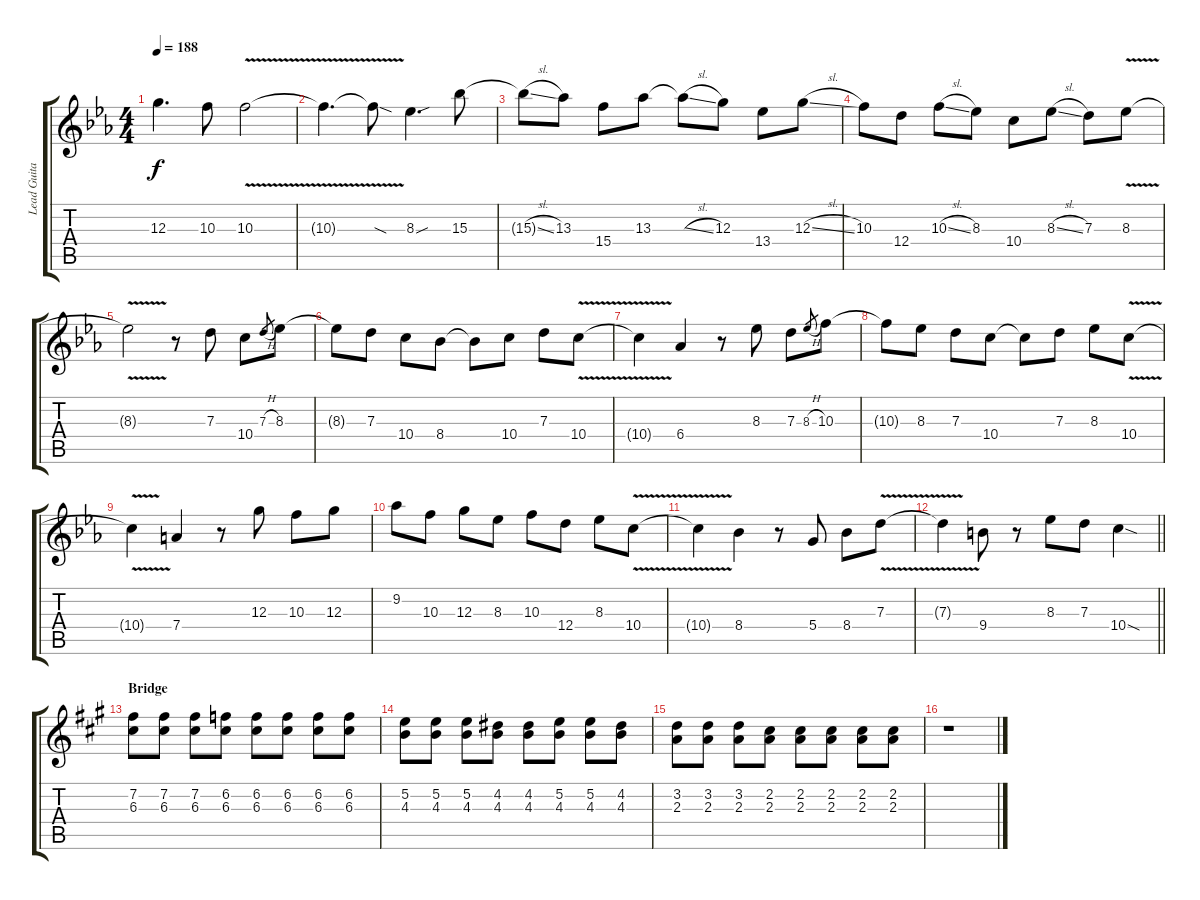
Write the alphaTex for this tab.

\track ("Lead Guitar(D.Mustaine)" "Lead Guita") {instrument distortionguitar}
\staff {score tabs}
\tuning (E4 B3 G3 D3 A2 E2) {hide}
\ts (4 4)
\tempo 188
\clef g2
\ks eb
12.3.4{d dy f} 10.3.8 10.3{v}.2 |
10.3{v t}.4{d} 10.3{sod t}.8 8.3{sou}.4{d} 15.3.8 |
15.3{sl t}.8 13.3.8 15.4.8 13.3.8 13.3{sl t}.8 12.3.8 13.4.8 12.3{sl}.8 |
10.3.8 12.4.8 10.3{sl}.8 8.3.8 10.4.8 8.3{sl}.8 7.3.8 8.3{v}.8 |
8.3{v t}.2 r.8 7.3.8 10.4.8 7.3{h}.8{gr} 8.3.8 |
8.3{t}.8 7.3.8 10.4.8 8.4.8 8.4{t}.8 10.4.8 7.3.8 10.4{v}.8 |
10.4{v t}.4 6.4.4 r.8 8.3.8 7.3.8 8.3{h}.8{gr} 10.3.8 |
10.3{t}.8 8.3.8 7.3.8 10.4.8 10.4{t}.8 7.3.8 8.3.8 10.4{v}.8 |
10.4{v t}.4 7.4.4 r.8 12.3.8 10.3.8 12.3.8 |
9.2.8 10.3.8 12.3.8 8.3.8 10.3.8 12.4.8 8.3.8 10.4{v}.8 |
10.4{v t}.4 8.4.4 r.8 5.4.8 8.4.8 7.3{v}.8 |
\barLineRight lightlight
7.3{v t}.4 9.4.8 r.8 8.3.8 7.3.8 10.4{sod}.4 |
\section ("" "Bridge")
\ks a
(7.2 6.3).8 (7.2 6.3).8 (7.2 6.3).8 (6.2 6.3).8 (6.2 6.3).8 (6.2 6.3).8 (6.2 6.3).8 (6.2 6.3).8 |
(5.2 4.3).8 (5.2 4.3).8 (5.2 4.3).8 (4.2 4.3).8 (4.2 4.3).8 (5.2 4.3).8 (5.2 4.3).8 (4.2 4.3).8 |
(3.2 2.3).8 (3.2 2.3).8 (3.2 2.3).8 (2.2 2.3).8 (2.2 2.3).8 (2.2 2.3).8 (2.2 2.3).8 (2.2 2.3).8 |
r.1
